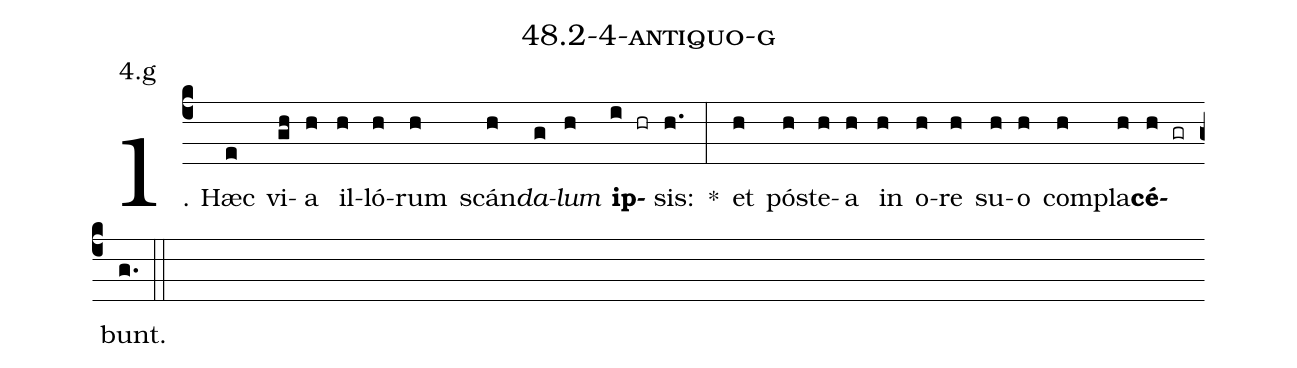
name: 48.2-4-antiquo-g;
annotation: 4.g;
%%
(c4)1. Hæc(e) vi(gh)a(h) il(h)ló(h)rum(h) scán(h)<i>da</i>(g)<i>lum</i>(h) <b>ip</b>(i hr)sis:(h.) *(:) et(h) póst(h)e(h)a(h) in(h) o(h)re(h) su(h)o(h) com(h)pla(h)<b>cé</b>(h gr)bunt.(g.) (::)


%E(h) u(h) o(h) u(h) a(h) e.(g.) (::)
